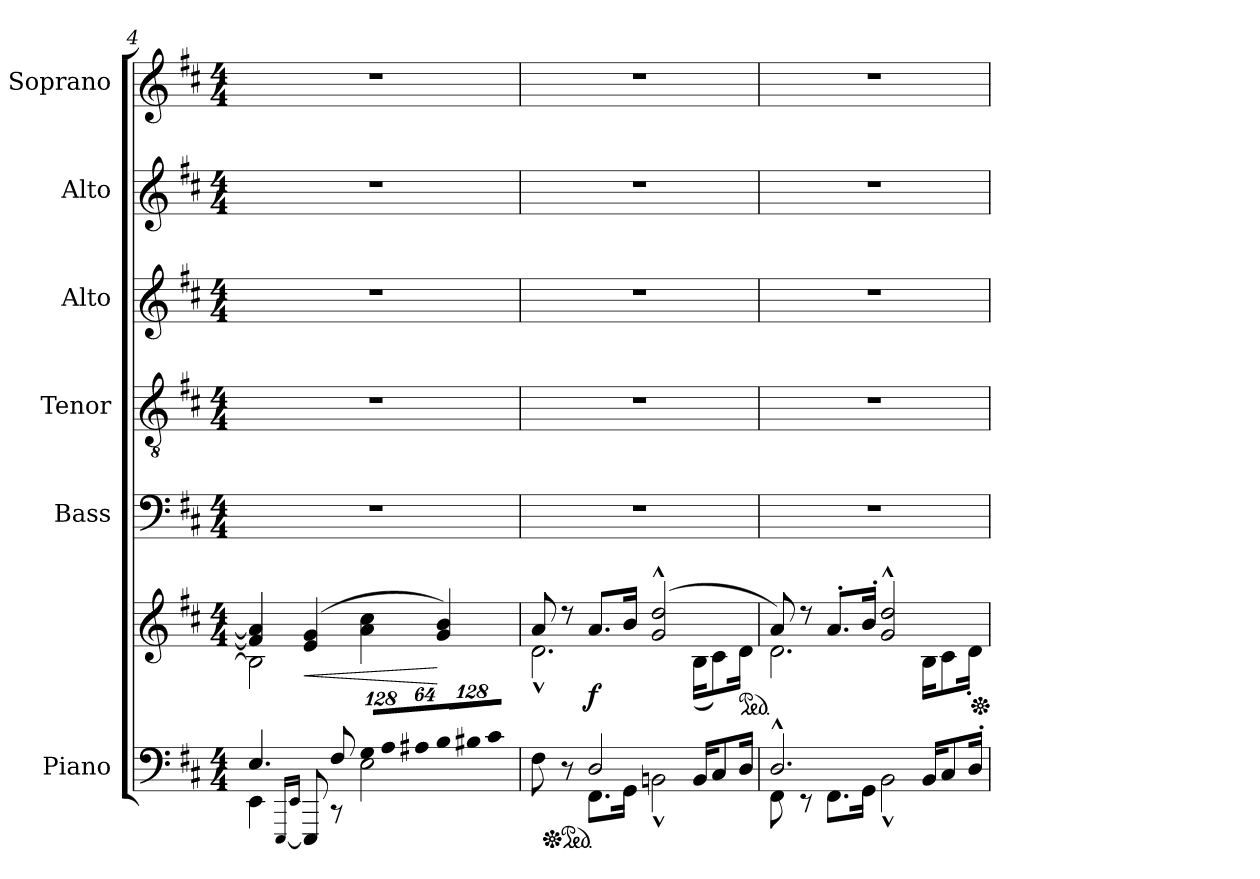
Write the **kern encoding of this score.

**kern	**kern	**dynam	**kern	**kern	**kern	**kern	**kern
*part6	*part6	*part6	*part5	*part4	*part3	*part2	*part1
*staff7	*staff6	*staff6/7	*staff5	*staff4	*staff3	*staff2	*staff1
*I"Piano	*	*	*I"Bass	*I"Tenor	*I"Alto	*I"Alto	*I"Soprano
*I'Pno.	*	*	*I'B.	*I'T.	*I'A.	*I'A.	*I'S.
*clefF4	*clefG2	*	*clefF4	*clefGv2	*clefG2	*clefG2	*clefG2
*	*	*	*	*ITrd7c12	*	*	*
*k[f#c#]	*k[f#c#]	*	*k[f#c#]	*k[f#c#]	*k[f#c#]	*k[f#c#]	*k[f#c#]
*D:	*D:	*	*D:	*D:	*D:	*D:	*D:
*M4/4	*M4/4	*	*M4/4	*M4/4	*M4/4	*M4/4	*M4/4
=4	=4	=4	=4	=4	=4	=4	=4
*^	*^	*	*	*	*	*	*
4.Ei/	4EEi\	4f#i/] 4ai]	2Bi\]	.	1r	1r	1r	1r	1r
.	[<16qEEEi/LL	.	.	.	.	.	.	.	.
.	16qEEi/JJ	.	.	.	.	.	.	.	.
!	!	!	!	!LO:HP:b	!	!	!	!	!
.	8EEEi/]	(4ei/ 4gi	.	<	.	.	.	.	.
8F#i/	8r	.	.	.	.	.	.	.	.
*Xbrackettup	*	*	*	*	*	*	*	*	*
!LO:N:vis=8	!	!	!	!	!	!	!	!	!
1024%85Gi/L	2Ei\	4ai\ 4cc#i	2ryy	.	.	.	.	.	.
!LO:N:vis=8	!	!	!	!	!	!	!	!	!
1024%85Ai/	.	.	.	.	.	.	.	.	.
!LO:N:vis=8	!	!	!	!	!	!	!	!	!
512%43A#Xi/J	.	.	.	.	.	.	.	.	.
!LO:N:vis=8	!	!	!	!	!	!	!	!	!
1024%85Bi/L	.	4gi/ 4bi)	.	[	.	.	.	.	.
!LO:N:vis=8	!	!	!	!	!	!	!	!	!
1024%85B#Xi/	.	.	.	.	.	.	.	.	.
!LO:N:vis=8	!	!	!	!	!	!	!	!	!
512%43c#i/J	.	.	.	.	.	.	.	.	.
!!LO:LB:g=z
=5	=5	=5	=5	=5	=5	=5	=5	=5	=5
8F#i\	4ryy	8ai/	2.d^^i\	.	1r	1r	1r	1r	1r
*Xped	*	*	*	*	*	*	*	*	*
*ped	*	*	*	*	*	*	*	*	*
8r	.	8r	.	.	.	.	.	.	.
2Di/	8.FF#i\L	8.ai/L	.	f	.	.	.	.	.
.	16GGi\Jk	16bi/Jk	.	.	.	.	.	.	.
.	2BBn^^i\	(2gi/^^ 2ddi^^	.	.	.	.	.	.	.
16BBi/KL	.	.	(16Bi\KL	.	.	.	.	.	.
8C#i/	.	.	8c#i\)	.	.	.	.	.	.
*	*	*ped	*	*	*	*	*	*	*
16Di/Jk	.	.	16di\Jk	.	.	.	.	.	.
=6	=6	=6	=6	=6	=6	=6	=6	=6	=6
2.D^^i/	8FF#i\	8ai/)	2.di\	.	1r	1r	1r	1r	1r
.	8r	8r	.	.	.	.	.	.	.
.	8.FF#i\L	8.a'i/L	.	.	.	.	.	.	.
.	16GGi\Jk	16b'i/Jk	.	.	.	.	.	.	.
.	2BB^^i\	2gi/^^ 2ddi^^	.	.	.	.	.	.	.
16BBi/KL	.	.	16Bi\KL	.	.	.	.	.	.
8C#i/	.	.	8c#i\	.	.	.	.	.	.
16D'i/Jk	.	.	16d'i\Jk	.	.	.	.	.	.
*v	*v	*	*	*	*	*	*	*	*
*	*Xped	*	*	*	*	*	*	*
*	*v	*v	*	*	*	*	*	*
=	=	=	=	=	=	=	=
*-	*-	*-	*-	*-	*-	*-	*-
